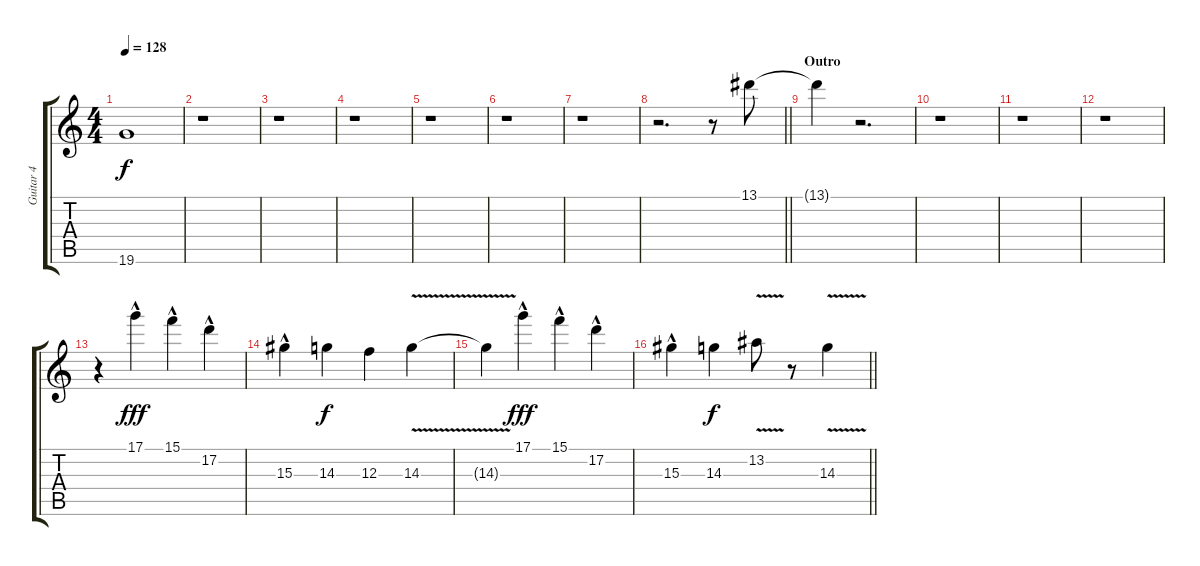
\track ("Guitar 4" "Guitar 4") {instrument electricguitarjazz}
\staff {score tabs}
\tuning (D4 A3 F3 C3 G2 C2) {hide}
\ts (4 4)
\tempo 128
\clef g2
\ks c
19.6{t}.1{dy f} |
r.1 |
r.1 |
r.1 |
r.1 |
r.1 |
r.1 |
\barLineRight lightlight
r.2{d} r.8 13.1.8 |
\section ("" "Outro")
13.1{t}.4 r.2{d} |
r.1 |
r.1 |
r.1 |
r.4 17.1{hac}.4{dy fff} 15.1{hac}.4 17.2{hac}.4 |
15.3{hac}.4 14.3.4{dy f} 12.3.4 14.3{v}.4 |
14.3{t}.4 17.1{hac}.4{dy fff} 15.1{hac}.4 17.2{hac}.4 |
\barLineRight lightlight
15.3{hac}.4 14.3.4{dy f} 13.2{v}.8 r.8 14.3{v}.4
